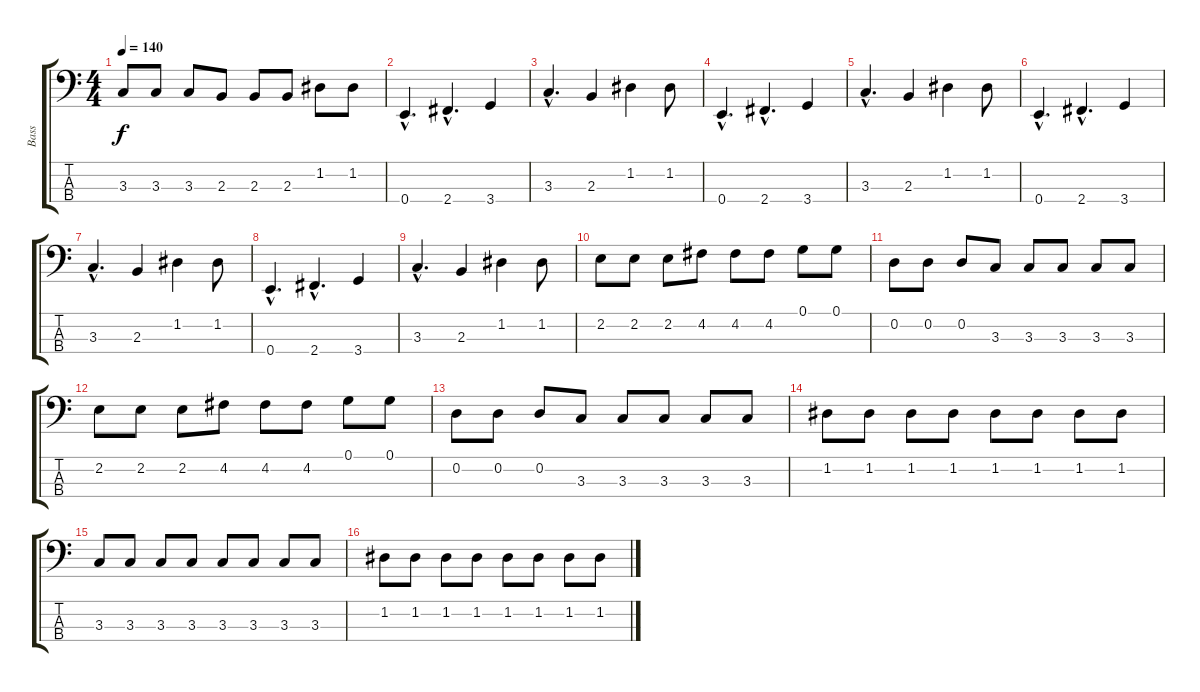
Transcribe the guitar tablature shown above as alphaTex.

\track ("Bass" "Bass") {instrument electricbasspick}
\staff {score tabs}
\tuning (G2 D2 A1 E1) {hide}
\ts (4 4)
\tempo 140
\clef f4
\ks c
3.3.8{dy f} 3.3.8 3.3.8 2.3.8 2.3.8 2.3.8 1.2.8 1.2.8 |
0.4{hac}.4{d} 2.4{hac}.4{d} 3.4.4 |
3.3{hac}.4{d} 2.3.4 1.2.4 1.2.8 |
0.4{hac}.4{d} 2.4{hac}.4{d} 3.4.4 |
3.3{hac}.4{d} 2.3.4 1.2.4 1.2.8 |
0.4{hac}.4{d} 2.4{hac}.4{d} 3.4.4 |
3.3{hac}.4{d} 2.3.4 1.2.4 1.2.8 |
0.4{hac}.4{d} 2.4{hac}.4{d} 3.4.4 |
3.3{hac}.4{d} 2.3.4 1.2.4 1.2.8 |
2.2.8 2.2.8 2.2.8 4.2.8 4.2.8 4.2.8 0.1.8 0.1.8 |
0.2.8 0.2.8 0.2.8 3.3.8 3.3.8 3.3.8 3.3.8 3.3.8 |
2.2.8 2.2.8 2.2.8 4.2.8 4.2.8 4.2.8 0.1.8 0.1.8 |
0.2.8 0.2.8 0.2.8 3.3.8 3.3.8 3.3.8 3.3.8 3.3.8 |
1.2.8 1.2.8 1.2.8 1.2.8 1.2.8 1.2.8 1.2.8 1.2.8 |
3.3.8 3.3.8 3.3.8 3.3.8 3.3.8 3.3.8 3.3.8 3.3.8 |
1.2.8 1.2.8 1.2.8 1.2.8 1.2.8 1.2.8 1.2.8 1.2.8
